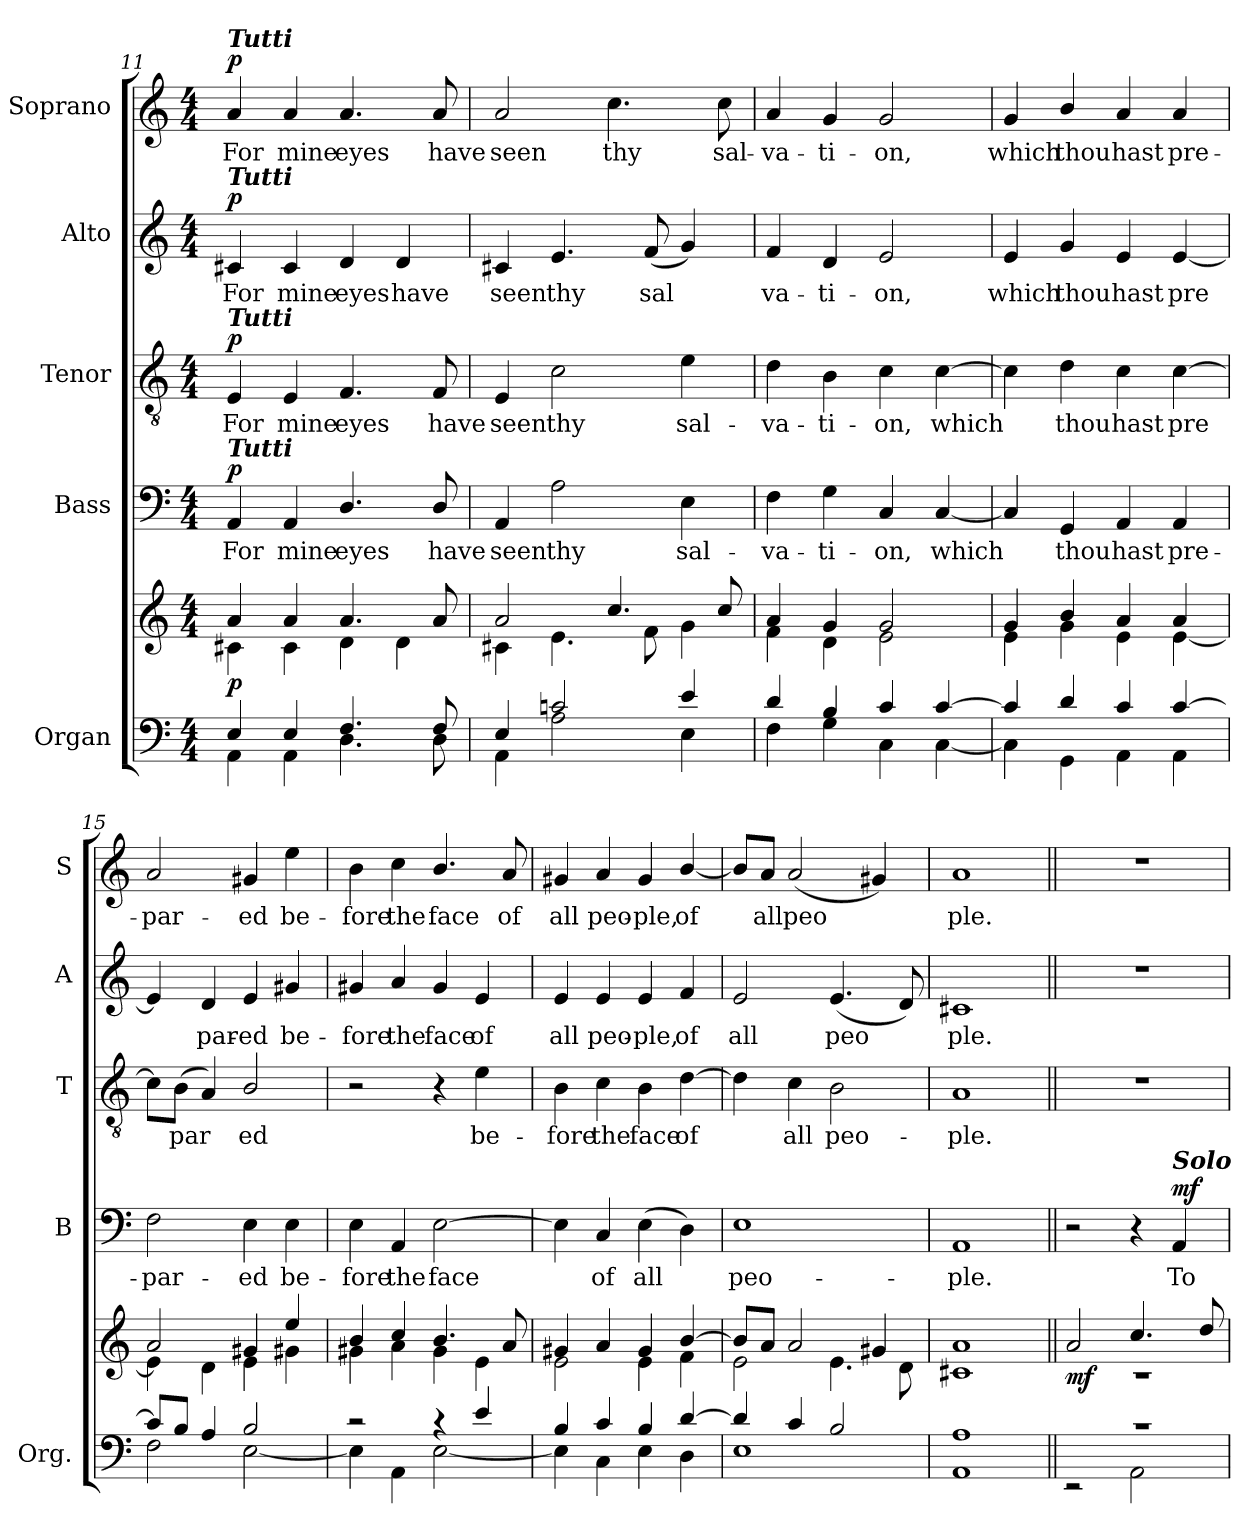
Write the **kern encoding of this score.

**kern	**kern	**dynam	**kern	**text	**dynam	**kern	**text	**dynam	**kern	**text	**dynam	**kern	**text	**dynam
*part5	*part5	*part5	*part4	*part4	*part4	*part3	*part3	*part3	*part2	*part2	*part2	*part1	*part1	*part1
*staff6	*staff5	*staff5/6	*staff4	*staff4	*staff4	*staff3	*staff3	*staff3	*staff2	*staff2	*staff2	*staff1	*staff1	*staff1
*I"Organ	*	*	*I"Bass	*	*	*I"Tenor	*	*	*I"Alto	*	*	*I"Soprano	*	*
*I'Org.	*	*	*I'B	*	*	*I'T	*	*	*I'A	*	*	*I'S	*	*
*clefF4	*clefG2	*	*clefF4	*	*	*clefGv2	*	*	*clefG2	*	*	*clefG2	*	*
*k[]	*k[]	*	*k[]	*	*	*k[]	*	*	*k[]	*	*	*k[]	*	*
*C:	*C:	*	*C:	*	*	*C:	*	*	*C:	*	*	*C:	*	*
*M4/4	*M4/4	*	*M4/4	*	*	*M4/4	*	*	*M4/4	*	*	*M4/4	*	*
=11	=11	=11	=11	=11	=11	=11	=11	=11	=11	=11	=11	=11	=11	=11
*^	*^	*	*	*	*	*	*	*	*	*	*	*	*	*
!	!	!	!	!	!	!	!	!	!	!	!	!	!	!LO:TX:a:Bi:t=Tutti	!	!
!	!	!	!	!	!	!	!	!	!	!	!LO:TX:a:Bi:t=Tutti	!	!	!	!	!
!	!	!	!	!	!	!	!	!LO:TX:a:Bi:t=Tutti	!	!	!	!	!	!	!	!
!	!	!	!	!	!LO:TX:a:Bi:t=Tutti	!	!	!	!	!	!	!	!	!	!	!
!	!	!	!	!LO:DY:b	!	!LO:LY:b	!LO:DY:b	!	!LO:LY:b	!LO:DY:b	!	!LO:LY:b	!LO:DY:b	!	!LO:LY:b	!LO:DY:b
4E/	4AA\	4a/	4c#X\	p	4AA/	For	p	4E/	For	p	4c#X/	For	p	4a/	For	p
!	!	!	!	!	!	!LO:LY:b	!	!	!LO:LY:b	!	!	!LO:LY:b	!	!	!LO:LY:b	!
4E/	4AA\	4a/	4c#\	.	4AA/	mine	.	4E/	mine	.	4c#/	mine	.	4a/	mine	.
!	!	!	!	!	!	!LO:LY:b	!	!	!LO:LY:b	!	!	!LO:LY:b	!	!	!LO:LY:b	!
4.F/	4.D\	4.a/	4d\	.	4.D/	eyes	.	4.F/	eyes	.	4d/	eyes	.	4.a/	eyes	.
!	!	!	!	!	!	!	!	!	!	!	!	!LO:LY:b	!	!	!	!
.	.	.	4d\	.	.	.	.	.	.	.	4d/	have	.	.	.	.
!	!	!	!	!	!	!LO:LY:b	!	!	!LO:LY:b	!	!	!	!	!	!LO:LY:b	!
8F/	8D\	8a/	.	.	8D/	have	.	8F/	have	.	.	.	.	8a/	have	.
=12	=12	=12	=12	=12	=12	=12	=12	=12	=12	=12	=12	=12	=12	=12	=12	=12
!	!	!	!	!	!	!LO:LY:b	!	!	!LO:LY:b	!	!	!LO:LY:b	!	!	!LO:LY:b	!
4E/	4AA\	2a/	4c#X\	.	4AA/	seen	.	4E/	seen	.	4c#X/	seen	.	2a/	seen	.
!	!	!	!	!	!	!LO:LY:b	!	!	!LO:LY:b	!	!	!LO:LY:b	!	!	!	!
2cni/	2A\	.	4.e\	.	2A\	thy	.	2c\	thy	.	4.e/	thy	.	.	.	.
!	!	!	!	!	!	!	!	!	!	!	!	!	!	!	!LO:LY:b	!
.	.	4.cc/	.	.	.	.	.	.	.	.	.	.	.	4.cc\	thy	.
!	!	!	!	!	!	!	!	!	!	!	!	!LO:LY:b	!	!	!	!
.	.	.	8f\	.	.	.	.	.	.	.	(<8f/	sal­	.	.	.	.
!	!	!	!	!	!	!LO:LY:b	!	!	!LO:LY:b	!	!	!	!	!	!	!
4e/	4E\	.	4g\	.	4E\	sal-	.	4e\	sal-	.	4g/)	.	.	.	.	.
!	!	!	!	!	!	!	!	!	!	!	!	!	!	!	!LO:LY:b	!
.	.	8cc/	.	.	.	.	.	.	.	.	.	.	.	8cc\	sal-	.
!!LO:LB:g=z
=13	=13	=13	=13	=13	=13	=13	=13	=13	=13	=13	=13	=13	=13	=13	=13	=13
!	!	!	!	!	!	!LO:LY:b	!	!	!LO:LY:b	!	!	!LO:LY:b	!	!	!LO:LY:b	!
4d/	4F\	4a/	4f\	.	4F\	-va-	.	4d\	-va-	.	4f/	va-	.	4a/	-va-	.
!	!	!	!	!	!	!LO:LY:b	!	!	!LO:LY:b	!	!	!LO:LY:b	!	!	!LO:LY:b	!
4B/	4G\	4g/	4d\	.	4G\	-ti-	.	4B\	-ti-	.	4d/	-ti-	.	4g/	-ti-	.
!	!	!	!	!	!	!LO:LY:b	!	!	!LO:LY:b	!	!	!LO:LY:b	!	!	!LO:LY:b	!
4c/	4C\	2g/	2e\	.	4C/	-on,	.	4c\	-on,	.	2e/	-on,	.	2g/	-on,	.
!	!	!	!	!	!	!LO:LY:b	!	!	!LO:LY:b	!	!	!	!	!	!	!
[>4c/	[<4C\	.	.	.	[4C/	which	.	[4c\	which	.	.	.	.	.	.	.
=14	=14	=14	=14	=14	=14	=14	=14	=14	=14	=14	=14	=14	=14	=14	=14	=14
!	!	!	!	!	!	!	!	!	!	!	!	!LO:LY:b	!	!	!LO:LY:b	!
4c/]	4C\]	4g/	4e\	.	4C/]	.	.	4c\]	.	.	4e/	which	.	4g/	which	.
!	!	!	!	!	!	!LO:LY:b	!	!	!LO:LY:b	!	!	!LO:LY:b	!	!	!LO:LY:b	!
4d/	4GG\	4b/	4g\	.	4GG/	thou	.	4d\	thou	.	4g/	thou	.	4b/	thou	.
!	!	!	!	!	!	!LO:LY:b	!	!	!LO:LY:b	!	!	!LO:LY:b	!	!	!LO:LY:b	!
4c/	4AA\	4a/	4e\	.	4AA/	hast	.	4c\	hast	.	4e/	hast	.	4a/	hast	.
!	!	!	!	!	!	!LO:LY:b	!	!	!LO:LY:b	!	!	!LO:LY:b	!	!	!LO:LY:b	!
[>4c/	4AA\	4a/	[<4e\	.	4AA/	pre-	.	[4c\	pre­	.	[4e/	pre­	.	4a/	pre-	.
=15	=15	=15	=15	=15	=15	=15	=15	=15	=15	=15	=15	=15	=15	=15	=15	=15
!	!	!	!	!	!	!LO:LY:b	!	!	!	!	!	!	!	!	!LO:LY:b	!
8c/L]	2F\	2a/	4e\]	.	2F\	-par-	.	8c\L]	.	.	4e/]	.	.	2a/	-par-	.
!	!	!	!	!	!	!	!	!	!LO:LY:b	!	!	!	!	!	!	!
8B/J	.	.	.	.	.	.	.	(<8B\J	par­	.	.	.	.	.	.	.
!	!	!	!	!	!	!	!	!	!	!	!	!LO:LY:b	!	!	!	!
4A/	.	.	4d\	.	.	.	.	4A/)	.	.	4d/	par-	.	.	.	.
!	!	!	!	!	!	!LO:LY:b	!	!	!LO:LY:b	!	!	!LO:LY:b	!	!	!LO:LY:b	!
2B/	[<2E\	4g#X/	4e\	.	4E\	-ed	.	2B/	ed	.	4e/	-ed	.	4g#X/	-ed	.
!	!	!	!	!	!	!LO:LY:b	!	!	!	!	!	!LO:LY:b	!	!	!LO:LY:b	!
.	.	4ee/	4g#X\	.	4E\	be-	.	.	.	.	4g#X/	be-	.	4ee\	be-	.
=16	=16	=16	=16	=16	=16	=16	=16	=16	=16	=16	=16	=16	=16	=16	=16	=16
!	!	!	!	!	!	!LO:LY:b	!	!	!	!	!	!LO:LY:b	!	!	!LO:LY:b	!
2rc	4E\]	4b/	4g#X\	.	4E\	-fore	.	2r	.	.	4g#X/	-fore	.	4b\	-fore	.
!	!	!	!	!	!	!LO:LY:b	!	!	!	!	!	!LO:LY:b	!	!	!LO:LY:b	!
.	4AA\	4cc/	4a\	.	4AA/	the	.	.	.	.	4a/	the	.	4cc\	the	.
!	!	!	!	!	!	!LO:LY:b	!	!	!	!	!	!LO:LY:b	!	!	!LO:LY:b	!
4rc	[<2E\	4.b/	4g#\	.	[2E\	face	.	4r	.	.	4g#/	face	.	4.b/	face	.
!	!	!	!	!	!	!	!	!	!LO:LY:b	!	!	!LO:LY:b	!	!	!	!
4e/	.	.	4e\	.	.	.	.	4e\	be-	.	4e/	of	.	.	.	.
!	!	!	!	!	!	!	!	!	!	!	!	!	!	!	!LO:LY:b	!
.	.	8a/	.	.	.	.	.	.	.	.	.	.	.	8a/	of	.
=17	=17	=17	=17	=17	=17	=17	=17	=17	=17	=17	=17	=17	=17	=17	=17	=17
!	!	!	!	!	!	!	!	!	!LO:LY:b	!	!	!LO:LY:b	!	!	!LO:LY:b	!
4B/	4E\]	4g#X/	2e\	.	4E\]	.	.	4B\	-fore	.	4e/	all	.	4g#X/	all	.
!	!	!	!	!	!	!LO:LY:b	!	!	!LO:LY:b	!	!	!LO:LY:b	!	!	!LO:LY:b	!
4c/	4C\	4a/	.	.	4C/	of	.	4c\	the	.	4e/	peo-	.	4a/	peo-	.
!	!	!	!	!	!	!LO:LY:b	!	!	!LO:LY:b	!	!	!LO:LY:b	!	!	!LO:LY:b	!
4B/	4E\	4g#/	4e\	.	(>4E\	all	.	4B\	face	.	4e/	-ple,	.	4g#/	-ple,	.
!	!	!	!	!	!	!	!	!	!LO:LY:b	!	!	!LO:LY:b	!	!	!LO:LY:b	!
[>4d/	4D\	[>4b/	4f\	.	4D\)	.	.	[4d\	of	.	4f/	of	.	[4b/	of	.
=18	=18	=18	=18	=18	=18	=18	=18	=18	=18	=18	=18	=18	=18	=18	=18	=18
!	!	!	!	!	!	!LO:LY:b	!	!	!	!	!	!LO:LY:b	!	!	!	!
4d/]	1E	8b/L]	2e\	.	1E	peo-	.	4d\]	.	.	2e/	all	.	8b/L]	.	.
!	!	!	!	!	!	!	!	!	!	!	!	!	!	!	!LO:LY:b	!
.	.	8a/J	.	.	.	.	.	.	.	.	.	.	.	8a/J	all	.
!	!	!	!	!	!	!	!	!	!LO:LY:b	!	!	!	!	!	!LO:LY:b	!
4c/	.	2a/	.	.	.	.	.	4c\	all	.	.	.	.	(<2a/	peo­	.
!	!	!	!	!	!	!	!	!	!LO:LY:b	!	!	!LO:LY:b	!	!	!	!
2B/	.	.	4.e\	.	.	.	.	2B\	peo-	.	(<4.e/	peo­	.	.	.	.
.	.	4g#X/	.	.	.	.	.	.	.	.	.	.	.	4g#X/)	.	.
.	.	.	8d\	.	.	.	.	.	.	.	8d/)	.	.	.	.	.
!!LO:PB:g=z
=19	=19	=19	=19	=19	=19	=19	=19	=19	=19	=19	=19	=19	=19	=19	=19	=19
!	!	!	!	!	!	!LO:LY:b	!	!	!LO:LY:b	!	!	!LO:LY:b	!	!	!LO:LY:b	!
1A	1AA	1a	1c#X	.	1AA	-ple.	.	1A	-ple.	.	1c#X	ple.	.	1a	ple.	.
=20||	=20||	=20||	=20||	=20||	=20||	=20||	=20||	=20||	=20||	=20||	=20||	=20||	=20||	=20||	=20||	=20||
!	!	!	!	!LO:DY:b	!	!	!	!	!	!	!	!	!	!	!	!
1rc	2rEE	2a/	1rc	mf	2r	.	.	1r	.	.	1r	.	.	1r	.	.
.	2AA\	4.cc/	.	.	4r	.	.	.	.	.	.	.	.	.	.	.
!	!	!	!	!	!LO:TX:a:Bi:t=Solo	!	!	!	!	!	!	!	!	!	!	!
!	!	!	!	!	!	!LO:LY:b	!LO:DY:b	!	!	!	!	!	!	!	!	!
.	.	.	.	.	4AA/	To	mf	.	.	.	.	.	.	.	.	.
.	.	8dd/	.	.	.	.	.	.	.	.	.	.	.	.	.	.
*v	*v	*	*	*	*	*	*	*	*	*	*	*	*	*	*	*
*	*v	*v	*	*	*	*	*	*	*	*	*	*	*	*	*
=	=	=	=	=	=	=	=	=	=	=	=	=	=	=
*-	*-	*-	*-	*-	*-	*-	*-	*-	*-	*-	*-	*-	*-	*-
